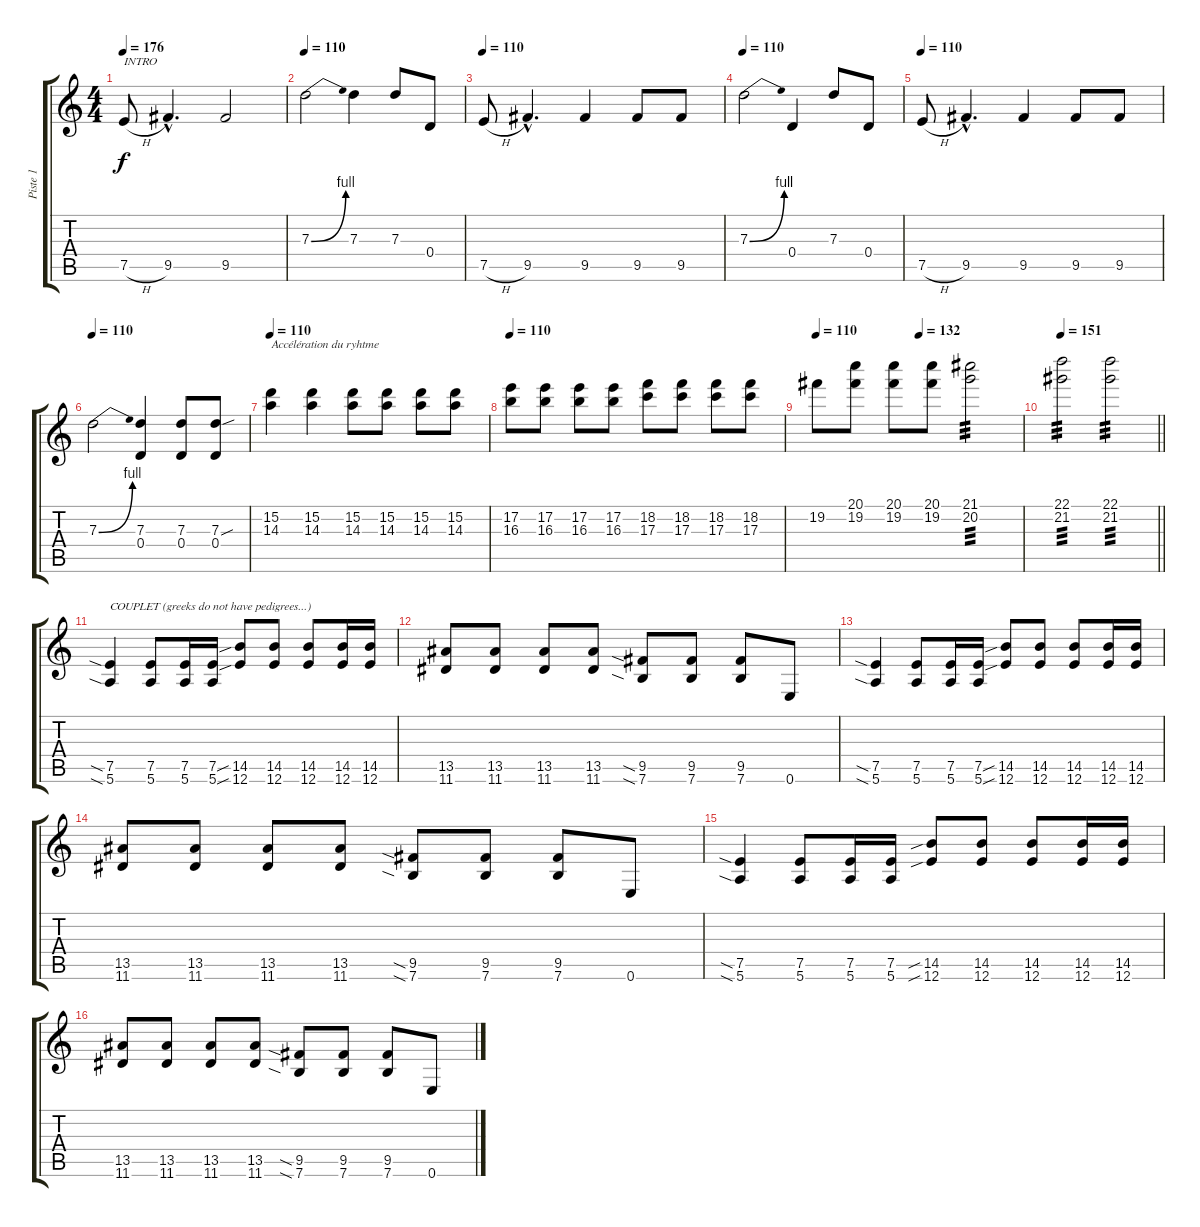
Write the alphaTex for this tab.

\track ("Piste 1" "Piste 1") {instrument overdrivenguitar}
\staff {score tabs}
\tuning (E4 B3 G3 D3 A2 E2) {hide}
\ts (4 4)
\tempo 176
\tempo 110
\tempo 176
\clef g2
\ks c
7.5{h}.8{txt "INTRO" dy f instrument distortionguitar} 9.5{hac}.4{d instrument distortionguitar} 9.5.2{instrument distortionguitar} |
\tempo 110
7.3{be (bend 0 0 60 4)}.2{instrument distortionguitar} 7.3.4{instrument distortionguitar} 7.3.8{instrument distortionguitar} 0.4.8{instrument distortionguitar} |
\tempo 110
7.5{h}.8{instrument distortionguitar} 9.5{hac}.4{d instrument distortionguitar} 9.5.4{instrument distortionguitar} 9.5.8{instrument distortionguitar} 9.5.8{instrument distortionguitar} |
\tempo 110
7.3{be (bend 0 0 60 4)}.2{instrument distortionguitar} 0.4.4{instrument distortionguitar} 7.3.8{instrument distortionguitar} 0.4.8{instrument distortionguitar} |
\tempo 110
7.5{h}.8{instrument distortionguitar} 9.5{hac}.4{d instrument distortionguitar} 9.5.4{instrument distortionguitar} 9.5.8{instrument distortionguitar} 9.5.8{instrument distortionguitar} |
\tempo 110
7.3{be (bend 0 0 60 4)}.2{instrument distortionguitar} (7.3 0.4).4{instrument distortionguitar} (7.3 0.4).8{instrument distortionguitar} (7.3{sou} 0.4).8{instrument distortionguitar} |
\tempo 110
(15.2 14.3).4{txt "Accélération du ryhtme" instrument overdrivenguitar} (15.2 14.3).4{instrument overdrivenguitar} (15.2 14.3).8{instrument overdrivenguitar} (15.2 14.3).8{instrument overdrivenguitar} (15.2 14.3).8{instrument overdrivenguitar} (15.2 14.3).8{instrument overdrivenguitar} |
\tempo 110
(17.2 16.3).8{instrument overdrivenguitar} (17.2 16.3).8{instrument overdrivenguitar} (17.2 16.3).8{instrument overdrivenguitar} (17.2 16.3).8{instrument overdrivenguitar} (18.2 17.3).8{instrument overdrivenguitar} (18.2 17.3).8{instrument overdrivenguitar} (18.2 17.3).8{instrument overdrivenguitar} (18.2 17.3).8{instrument overdrivenguitar} |
\tempo 110
\tempo (132 0.5)
19.2.8{instrument overdrivenguitar} (20.1 19.2).8{instrument overdrivenguitar} (20.1 19.2).8{instrument overdrivenguitar} (20.1 19.2).8{instrument overdrivenguitar} (21.1 20.2).2{tp 3 instrument overdrivenguitar} |
\tempo 151
\barLineRight lightlight
(22.1 21.2).2{tp 3 instrument overdrivenguitar} (22.1 21.2).2{tp 3 instrument overdrivenguitar} |
(7.5{sia} 5.6{sia}).4{txt "COUPLET (greeks do not have pedigrees...)"} (7.5 5.6).8 (7.5 5.6).16 (7.5 5.6).16 (14.5{sib} 12.6{sib}).8 (14.5 12.6).8 (14.5 12.6).8 (14.5 12.6).16 (14.5 12.6).16 |
(13.5 11.6).8 (13.5 11.6).8 (13.5 11.6).8 (13.5 11.6).8 (9.5{sia} 7.6{sia}).8 (9.5 7.6).8 (9.5 7.6).8 0.6.8 |
(7.5{sia} 5.6{sia}).4 (7.5 5.6).8 (7.5 5.6).16 (7.5 5.6).16 (14.5{sib} 12.6{sib}).8 (14.5 12.6).8 (14.5 12.6).8 (14.5 12.6).16 (14.5 12.6).16 |
(13.5 11.6).8 (13.5 11.6).8 (13.5 11.6).8 (13.5 11.6).8 (9.5{sia} 7.6{sia}).8 (9.5 7.6).8 (9.5 7.6).8 0.6.8 |
(7.5{sia} 5.6{sia}).4 (7.5 5.6).8 (7.5 5.6).16 (7.5 5.6).16 (14.5{sib} 12.6{sib}).8 (14.5 12.6).8 (14.5 12.6).8 (14.5 12.6).16 (14.5 12.6).16 |
(13.5 11.6).8 (13.5 11.6).8 (13.5 11.6).8 (13.5 11.6).8 (9.5{sia} 7.6{sia}).8 (9.5 7.6).8 (9.5 7.6).8 0.6.8
